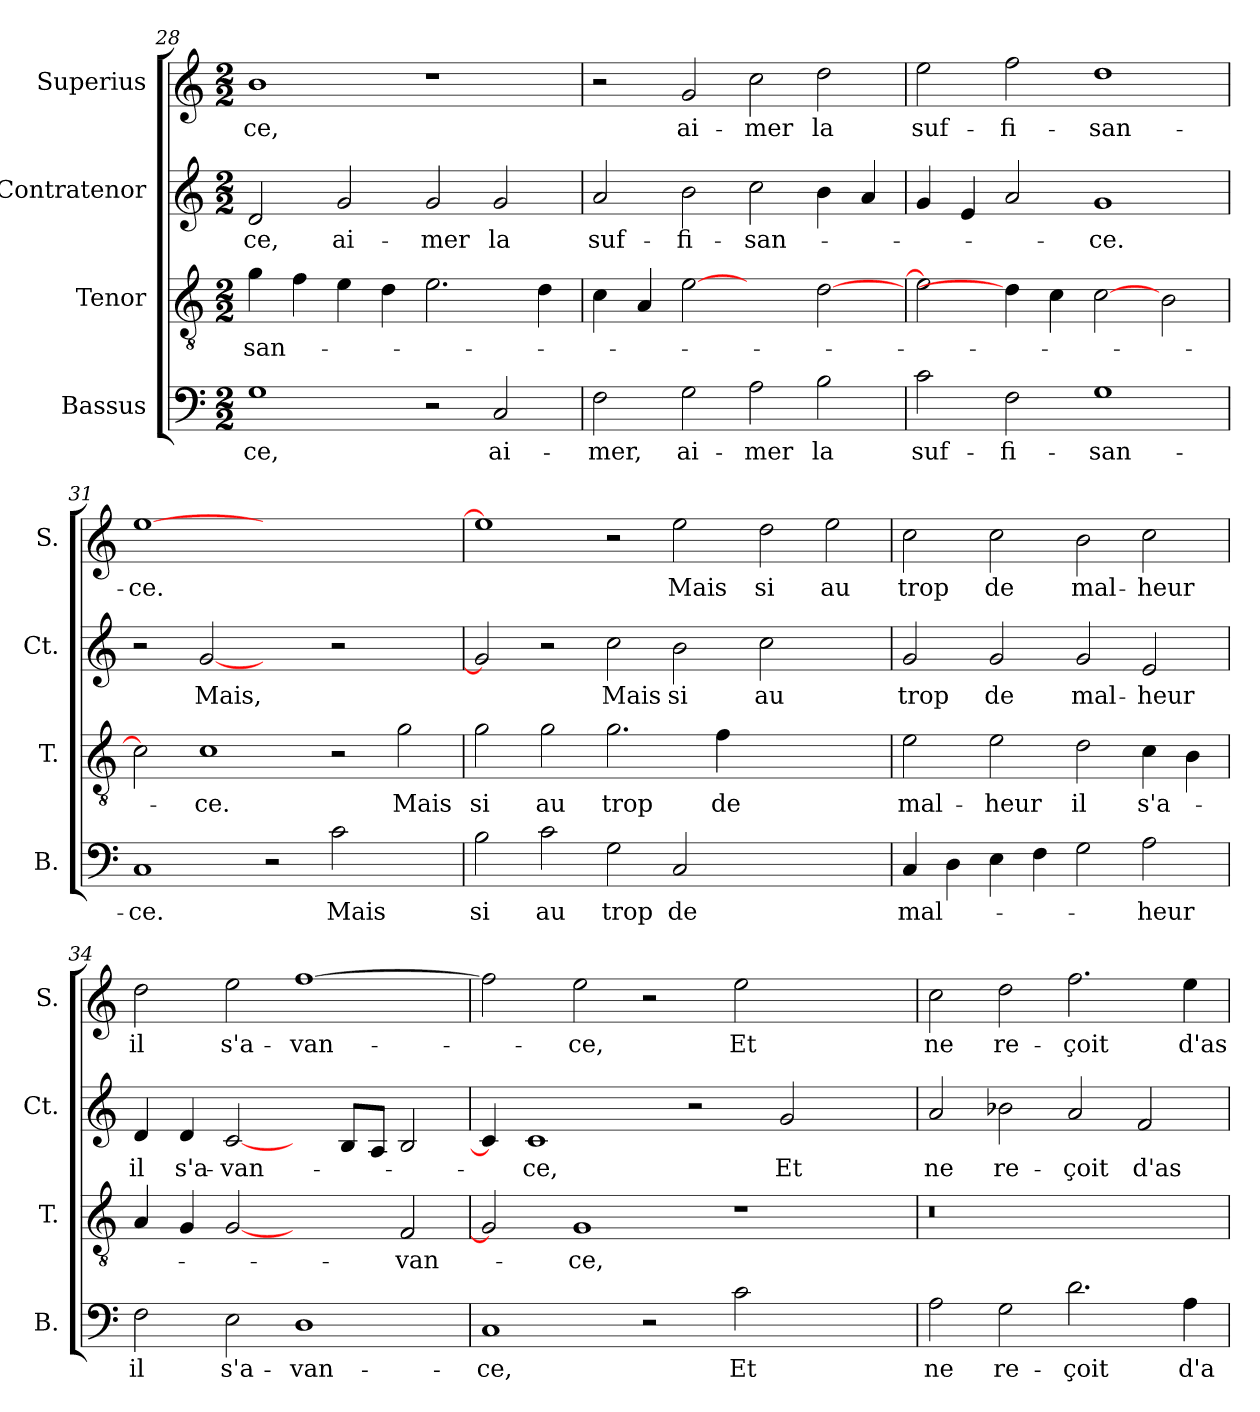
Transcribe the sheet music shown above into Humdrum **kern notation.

**kern	**text	**kern	**text	**kern	**text	**kern	**text
*part4	*part4	*part3	*part3	*part2	*part2	*part1	*part1
*staff4	*staff4	*staff3	*staff3	*staff2	*staff2	*staff1	*staff1
*I"Bassus	*	*I"Tenor	*	*I"Contratenor	*	*I"Superius	*
*I'B.	*	*I'T.	*	*I'Ct.	*	*I'S.	*
!!LO:LB:g=z
*clefF4	*	*clefGv2	*	*clefG2	*	*clefG2	*
*	*	*ITrd7c12	*	*	*	*	*
*k[]	*	*k[]	*	*k[]	*	*k[]	*
*C:	*	*C:	*	*C:	*	*C:	*
*M2/2	*	*M2/2	*	*M2/2	*	*M2/2	*
=28	=28	=28	=28	=28	=28	=28	=28
1G\	-ce,	4G\	-san-	2d/	-ce,	1b\	-ce,
.	.	4F\	.	.	.	.	.
.	.	4E\	.	2g/	ai-	.	.
.	.	4D\	.	.	.	.	.
2r	.	2.E\	.	2g/	-mer	1r	.
2C/	ai-	.	.	2g/	la	.	.
.	.	4D\	.	.	.	.	.
=29	=29	=29	=29	=29	=29	=29	=29
2F\	-mer,	4C\	.	2a/	suf-	2r	.
.	.	4AA/	.	.	.	.	.
2G\	ai-	[2E\	.	2b\	-fi-	2g/	ai-
2A\	-mer	2ryy	.	2cc\	-san-	2cc\	-mer
2B\	la	[2D\	.	4b\	.	2dd\	la
.	.	.	.	4a/	.	.	.
=30	=30	=30	=30	=30	=30	=30	=30
2c\	suf-	2E\]	.	4g/	.	2ee\	suf-
.	.	.	.	4e/	.	.	.
2F\	-fi-	4D\]	.	2a/	.	2ff\	-fi-
.	.	4C\	.	.	.	.	.
1G\	-san-	[2C\	.	1g/	-ce.	1dd\	-san-
.	.	2BB\	.	.	.	.	.
=31	=31	=31	=31	=31	=31	=31	=31
1C/	-ce.	2C\]	.	2r	.	[1ee\	-ce.
.	.	1C\	-ce.	[2g/	Mais,	.	.
2r	.	.	.	2ryy	.	1.ryy	.
2c\	Mais	2r	.	2r	.	.	.
2ryy	.	2G\	Mais	2ryy	.	.	.
!!LO:LB:g=z
=32	=32	=32	=32	=32	=32	=32	=32
2B\	si	2G\	si	2g/]	.	1ee\]	.
2c\	au	2G\	au	2r	.	.	.
2G\	trop	2.G\	trop	2cc\	Mais	2r	.
2C/	de	.	.	2b\	si	2ee\	Mais
.	.	4F\	de	.	.	.	.
1ryy	.	1ryy	.	2cc\	au	2dd\	si
.	.	.	.	2ryy	.	2ee\	au
=33	=33	=33	=33	=33	=33	=33	=33
4C/	mal-	2E\	mal-	2g/	trop	2cc\	trop
4D\	.	.	.	.	.	.	.
4E\	.	2E\	-heur	2g/	de	2cc\	de
4F\	.	.	.	.	.	.	.
2G\	.	2D\	il	2g/	mal-	2b\	mal-
2A\	-heur	4C\	s'a-	2e/	-heur	2cc\	-heur
.	.	4BB\	.	.	.	.	.
=34	=34	=34	=34	=34	=34	=34	=34
2F\	il	4AA/	.	4d/	il	2dd\	il
.	.	4GG/	.	4d/	s'a-	.	.
2E\	s'a-	[2GG/	.	[2c/	-van-	2ee\	s'a-
1D\	-van-	2ryy	.	4ryy	.	[1ff\	-van-
.	.	.	.	8B/L	.	.	.
.	.	.	.	8A/J	.	.	.
.	.	2FF/	-van-	2B/	.	.	.
=35	=35	=35	=35	=35	=35	=35	=35
1C/	-ce,	2GG/]	.	4c/]	.	2ff\]	.
.	.	.	.	1c/	-ce,	.	.
.	.	1GG/	-ce,	.	.	2ee\	-ce,
2r	.	.	.	.	.	2r	.
.	.	.	.	2r	.	.	.
2c\	Et	1r	.	.	.	2ee\	Et
.	.	.	.	2g/	Et	.	.
2ryy	.	.	.	.	.	2ryy	.
.	.	.	.	4ryy	.	.	.
!!LO:PB:g=z
=36	=36	=36	=36	=36	=36	=36	=36
!	!	!LO:N:vis=0	!	!	!	!	!
2A\	ne	1r	.	2a/	ne	2cc\	ne
2G\	re-	.	.	2b-X\	re-	2dd\	re-
2.d\	-çoit	1ryy	.	2a/	-çoit	2.ff\	-çoit
.	.	.	.	2f/	d'as-	.	.
4A\	d'a-	.	.	.	.	4ee\	d'as-
=	=	=	=	=	=	=	=
*-	*-	*-	*-	*-	*-	*-	*-
